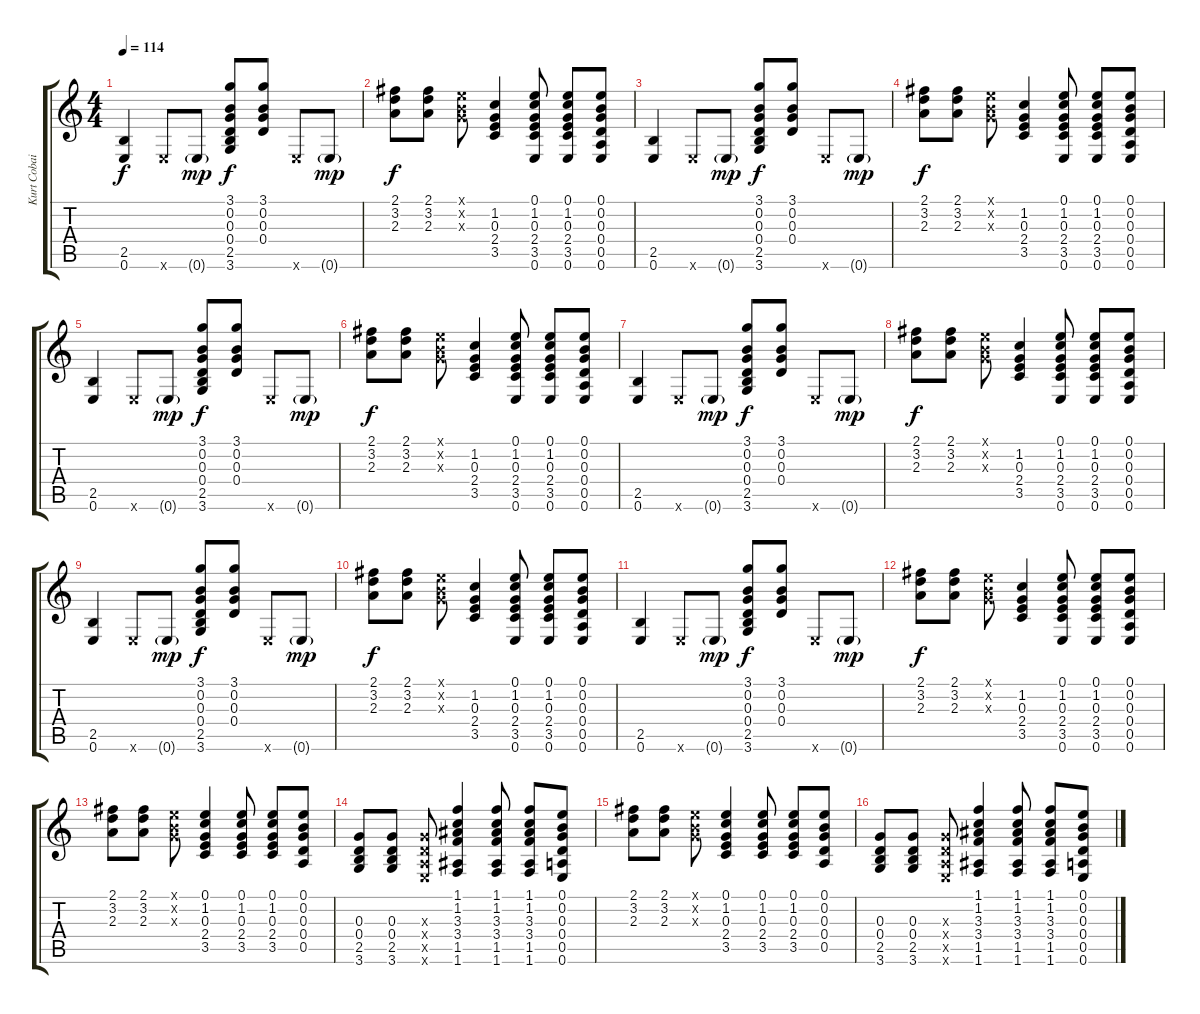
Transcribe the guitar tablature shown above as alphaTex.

\track ("Kurt Cobain" "Kurt Cobai") {instrument acousticguitarsteel}
\staff {score tabs}
\tuning (E4 B3 G3 D3 A2 E2) {hide}
\ts (4 4)
\tempo 114
\clef g2
\ks c
(2.5 0.6).4{dy f instrument acousticguitarsteel} 0.6{x}.8 0.6{g}.8{dy mp} (3.1 0.2 0.3 0.4 2.5 3.6).8{dy f} (3.1 0.2 0.3 0.4).8 0.6{x}.8 0.6{g}.8{dy mp} |
(2.1 3.2 2.3).8{dy f} (2.1 3.2 2.3).8 (0.1{x} 0.2{x} 0.3{x}).8 (1.2 0.3 2.4 3.5).4 (0.1 1.2 0.3 2.4 3.5 0.6).8 (0.1 1.2 0.3 2.4 3.5 0.6).8 (0.1 0.2 0.3 0.4 0.5 0.6).8 |
(2.5 0.6).4 0.6{x}.8 0.6{g}.8{dy mp} (3.1 0.2 0.3 0.4 2.5 3.6).8{dy f} (3.1 0.2 0.3 0.4).8 0.6{x}.8 0.6{g}.8{dy mp} |
(2.1 3.2 2.3).8{dy f} (2.1 3.2 2.3).8 (0.1{x} 0.2{x} 0.3{x}).8 (1.2 0.3 2.4 3.5).4 (0.1 1.2 0.3 2.4 3.5 0.6).8 (0.1 1.2 0.3 2.4 3.5 0.6).8 (0.1 0.2 0.3 0.4 0.5 0.6).8 |
(2.5 0.6).4 0.6{x}.8 0.6{g}.8{dy mp} (3.1 0.2 0.3 0.4 2.5 3.6).8{dy f} (3.1 0.2 0.3 0.4).8 0.6{x}.8 0.6{g}.8{dy mp} |
(2.1 3.2 2.3).8{dy f} (2.1 3.2 2.3).8 (0.1{x} 0.2{x} 0.3{x}).8 (1.2 0.3 2.4 3.5).4 (0.1 1.2 0.3 2.4 3.5 0.6).8 (0.1 1.2 0.3 2.4 3.5 0.6).8 (0.1 0.2 0.3 0.4 0.5 0.6).8 |
(2.5 0.6).4 0.6{x}.8 0.6{g}.8{dy mp} (3.1 0.2 0.3 0.4 2.5 3.6).8{dy f} (3.1 0.2 0.3 0.4).8 0.6{x}.8 0.6{g}.8{dy mp} |
(2.1 3.2 2.3).8{dy f} (2.1 3.2 2.3).8 (0.1{x} 0.2{x} 0.3{x}).8 (1.2 0.3 2.4 3.5).4 (0.1 1.2 0.3 2.4 3.5 0.6).8 (0.1 1.2 0.3 2.4 3.5 0.6).8 (0.1 0.2 0.3 0.4 0.5 0.6).8 |
(2.5 0.6).4 0.6{x}.8 0.6{g}.8{dy mp} (3.1 0.2 0.3 0.4 2.5 3.6).8{dy f} (3.1 0.2 0.3 0.4).8 0.6{x}.8 0.6{g}.8{dy mp} |
(2.1 3.2 2.3).8{dy f} (2.1 3.2 2.3).8 (0.1{x} 0.2{x} 0.3{x}).8 (1.2 0.3 2.4 3.5).4 (0.1 1.2 0.3 2.4 3.5 0.6).8 (0.1 1.2 0.3 2.4 3.5 0.6).8 (0.1 0.2 0.3 0.4 0.5 0.6).8 |
(2.5 0.6).4 0.6{x}.8 0.6{g}.8{dy mp} (3.1 0.2 0.3 0.4 2.5 3.6).8{dy f} (3.1 0.2 0.3 0.4).8 0.6{x}.8 0.6{g}.8{dy mp} |
(2.1 3.2 2.3).8{dy f} (2.1 3.2 2.3).8 (0.1{x} 0.2{x} 0.3{x}).8 (1.2 0.3 2.4 3.5).4 (0.1 1.2 0.3 2.4 3.5 0.6).8 (0.1 1.2 0.3 2.4 3.5 0.6).8 (0.1 0.2 0.3 0.4 0.5 0.6).8 |
(2.1 3.2 2.3).8 (2.1 3.2 2.3).8 (0.1{x} 0.2{x} 0.3{x}).8 (0.1 1.2 0.3 2.4 3.5).4 (0.1 1.2 0.3 2.4 3.5).8 (0.1 1.2 0.3 2.4 3.5).8 (0.1 0.2 0.3 0.4 0.5).8 |
(0.3 0.4 2.5 3.6).8 (0.3 0.4 2.5 3.6).8 (0.3{x} 0.4{x} 0.5{x} 0.6{x}).8 (1.1 1.2 3.3 3.4 1.5 1.6).4 (1.1 1.2 3.3 3.4 1.5 1.6).8 (1.1 1.2 3.3 3.4 1.5 1.6).8 (0.1 0.2 0.3 0.4 0.5 0.6).8 |
(2.1 3.2 2.3).8 (2.1 3.2 2.3).8 (0.1{x} 0.2{x} 0.3{x}).8 (0.1 1.2 0.3 2.4 3.5).4 (0.1 1.2 0.3 2.4 3.5).8 (0.1 1.2 0.3 2.4 3.5).8 (0.1 0.2 0.3 0.4 0.5).8 |
(0.3 0.4 2.5 3.6).8 (0.3 0.4 2.5 3.6).8 (0.3{x} 0.4{x} 0.5{x} 0.6{x}).8 (1.1 1.2 3.3 3.4 1.5 1.6).4 (1.1 1.2 3.3 3.4 1.5 1.6).8 (1.1 1.2 3.3 3.4 1.5 1.6).8 (0.1 0.2 0.3 0.4 0.5 0.6).8
